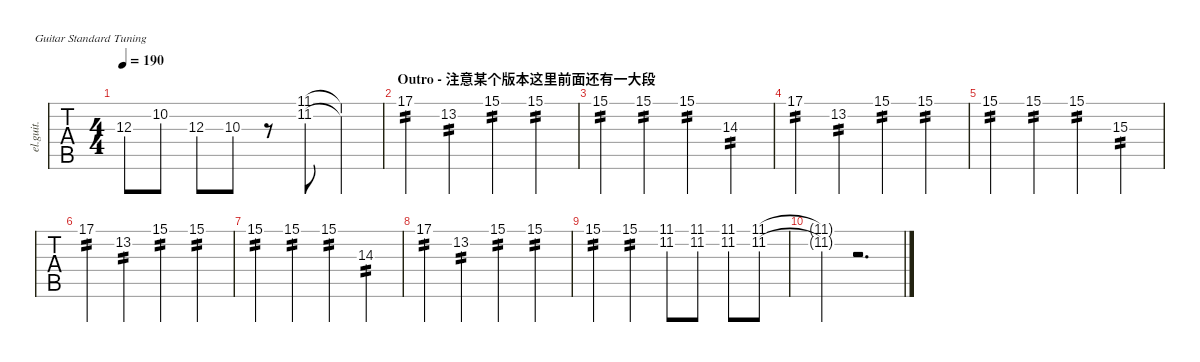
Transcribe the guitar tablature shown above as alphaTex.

\defaultSystemsLayout 4
\hideDynamics
\bracketExtendMode nobrackets
\track ("後藤ひとり" "el.guit.") {instrument electricguitarclean}
\staff {tabs}
\tuning (E4 B3 G3 D3 A2 E2)
\ts (4 4)
\tempo 190
\clef g2
\ks c
12.3.8{dy mf beam Down} 10.2.8{beam Down} 12.3.8{beam Down} 10.3.8{beam Down} r.8{beam Down} (11.1{acc #} 11.2{acc #}).8{beam Down} (11.1{t acc #} 11.2{t acc #}).4{beam Down} |
\section ("" "Outro - 注意某个版本这里前面还有一大段")
17.1.4{tp 2 beam Down} 13.2.4{tp 2 beam Down} 15.1.4{tp 2 beam Down} 15.1.4{tp 2 beam Down} |
15.1.4{tp 2 beam Down} 15.1.4{tp 2 beam Down} 15.1.4{tp 2 beam Down} 14.3.4{tp 2 beam Down} |
17.1.4{tp 2 beam Down} 13.2.4{tp 2 beam Down} 15.1.4{tp 2 beam Down} 15.1.4{tp 2 beam Down} |
15.1.4{tp 2 beam Down} 15.1.4{tp 2 beam Down} 15.1.4{tp 2 beam Down} 15.3{acc #}.4{tp 2 beam Down} |
17.1.4{tp 2 beam Down} 13.2.4{tp 2 beam Down} 15.1.4{tp 2 beam Down} 15.1.4{tp 2 beam Down} |
15.1.4{tp 2 beam Down} 15.1.4{tp 2 beam Down} 15.1.4{tp 2 beam Down} 14.3.4{tp 2 beam Down} |
17.1.4{tp 2 beam Down} 13.2.4{tp 2 beam Down} 15.1.4{tp 2 beam Down} 15.1.4{tp 2 beam Down} |
15.1.4{tp 2 beam Down} 15.1.4{tp 2 beam Down} (11.1{acc #} 11.2{acc #}).8{beam Down} (11.1{acc #} 11.2{acc #}).8{beam Down} (11.1{acc #} 11.2{acc #}).8{beam Down} (11.1{acc #} 11.2{acc #}).8{beam Down} |
(11.1{t acc #} 11.2{t acc #}).4{beam Down} r.2{d beam Down}
